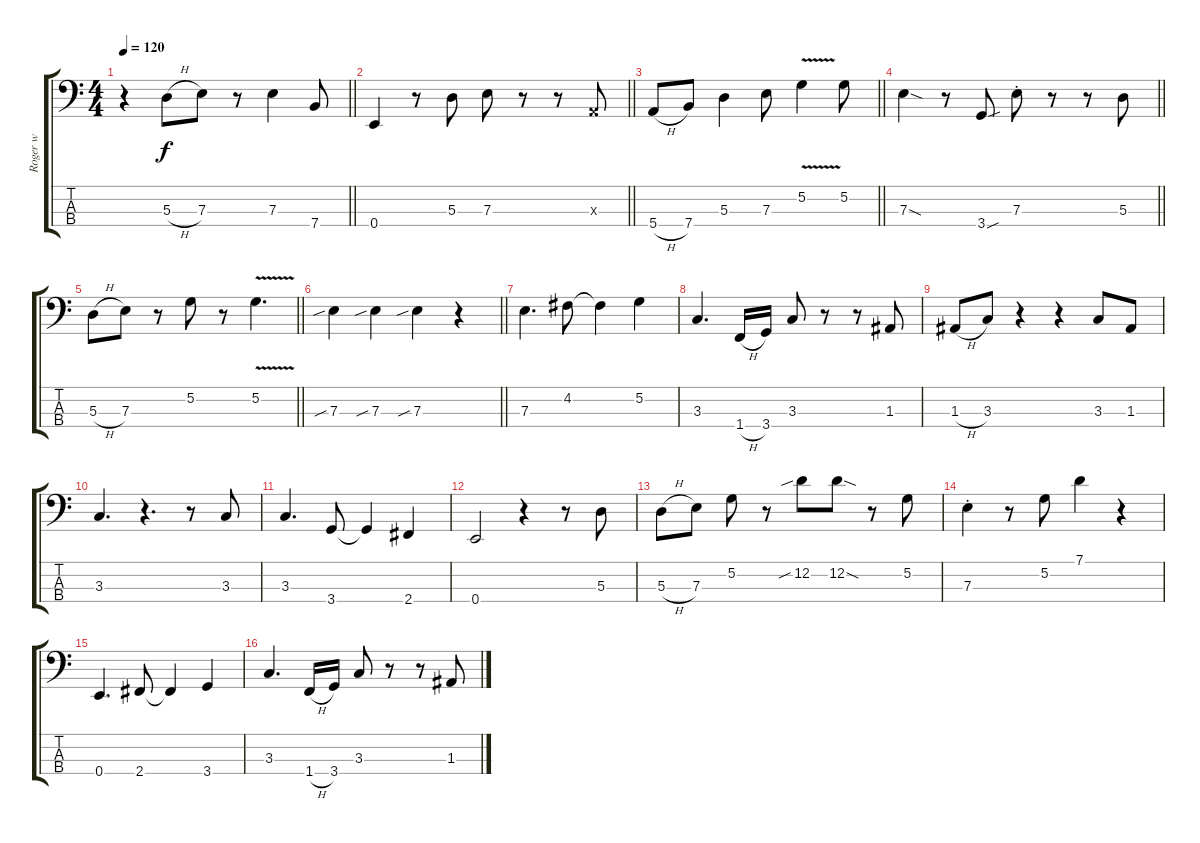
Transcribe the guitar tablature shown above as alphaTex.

\track ("Roger w" "Roger w") {instrument electricbasspick}
\staff {score tabs}
\tuning (G2 D2 A1 E1) {hide}
\ts (4 4)
\tempo 120
\clef f4
\barLineRight lightlight
\ks c
r.4{dy f} 5.3{h}.8 7.3.8 r.8 7.3.4 7.4.8 |
\barLineRight lightlight
0.4.4 r.8 5.3.8 7.3.8 r.8 r.8 0.3{x}.8 |
\barLineRight lightlight
5.4{h}.8 7.4.8 5.3.4 7.3.8 5.2{v}.4 5.2.8 |
\barLineRight lightlight
7.3{sod}.4 r.8 3.4{sou}.8 7.3{st}.8 r.8 r.8 5.3.8 |
\barLineRight lightlight
5.3{h}.8 7.3.8 r.8 5.2.8 r.8 5.2{v}.4{d} |
\barLineRight lightlight
7.3{sib}.4 7.3{sib}.4 7.3{sib}.4 r.4 |
7.3.4{d} 4.2.8 4.2{t}.4 5.2.4 |
3.3.4{d} 1.4{h}.16 3.4.16 3.3.8 r.8 r.8 1.3.8 |
1.3{h}.8 3.3.8 r.4 r.4 3.3.8 1.3.8 |
3.3.4{d} r.4{d} r.8 3.3.8 |
3.3.4{d} 3.4.8 3.4{t}.4 2.4.4 |
0.4.2 r.4 r.8 5.3.8 |
5.3{h}.8 7.3.8 5.2.8 r.8 12.2{sib}.8 12.2{sod}.8 r.8 5.2.8 |
7.3{st}.4 r.8 5.2.8 7.1.4 r.4 |
0.4.4{d} 2.4.8 2.4{t}.4 3.4.4 |
3.3.4{d} 1.4{h}.16 3.4.16 3.3.8 r.8 r.8 1.3.8
